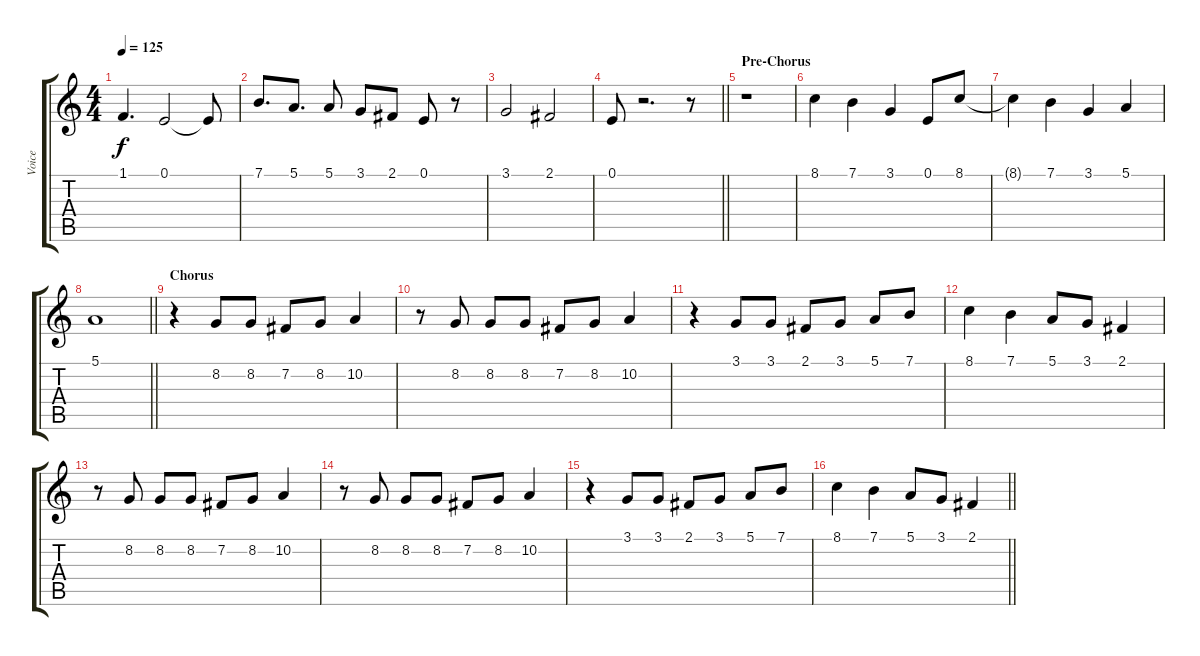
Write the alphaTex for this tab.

\track ("Voice " "Voice ") {instrument lead6voice}
\staff {score tabs}
\tuning (E4 B3 G3 D3 A2 E2) {hide}
\ts (4 4)
\tempo 125
\clef g2
\ks c
1.1.4{d dy f} 0.1.2 0.1{t}.8 |
7.1.8{d} 5.1.8{d} 5.1.8 3.1.8 2.1.8 0.1.8 r.8 |
3.1.2 2.1.2 |
\barLineRight lightlight
0.1.8 r.2{d} r.8 |
\section ("" "Pre-Chorus")
r.1 |
8.1.4 7.1.4 3.1.4 0.1.8 8.1.8 |
8.1{t}.4 7.1.4 3.1.4 5.1.4 |
\barLineRight lightlight
5.1.1 |
\section ("" "Chorus ")
r.4 8.2.8 8.2.8 7.2.8 8.2.8 10.2.4 |
r.8 8.2.8 8.2.8 8.2.8 7.2.8 8.2.8 10.2.4 |
r.4 3.1.8 3.1.8 2.1.8 3.1.8 5.1.8 7.1.8 |
8.1.4 7.1.4 5.1.8 3.1.8 2.1.4 |
r.8 8.2.8 8.2.8 8.2.8 7.2.8 8.2.8 10.2.4 |
r.8 8.2.8 8.2.8 8.2.8 7.2.8 8.2.8 10.2.4 |
r.4 3.1.8 3.1.8 2.1.8 3.1.8 5.1.8 7.1.8 |
\barLineRight lightlight
8.1.4 7.1.4 5.1.8 3.1.8 2.1.4
